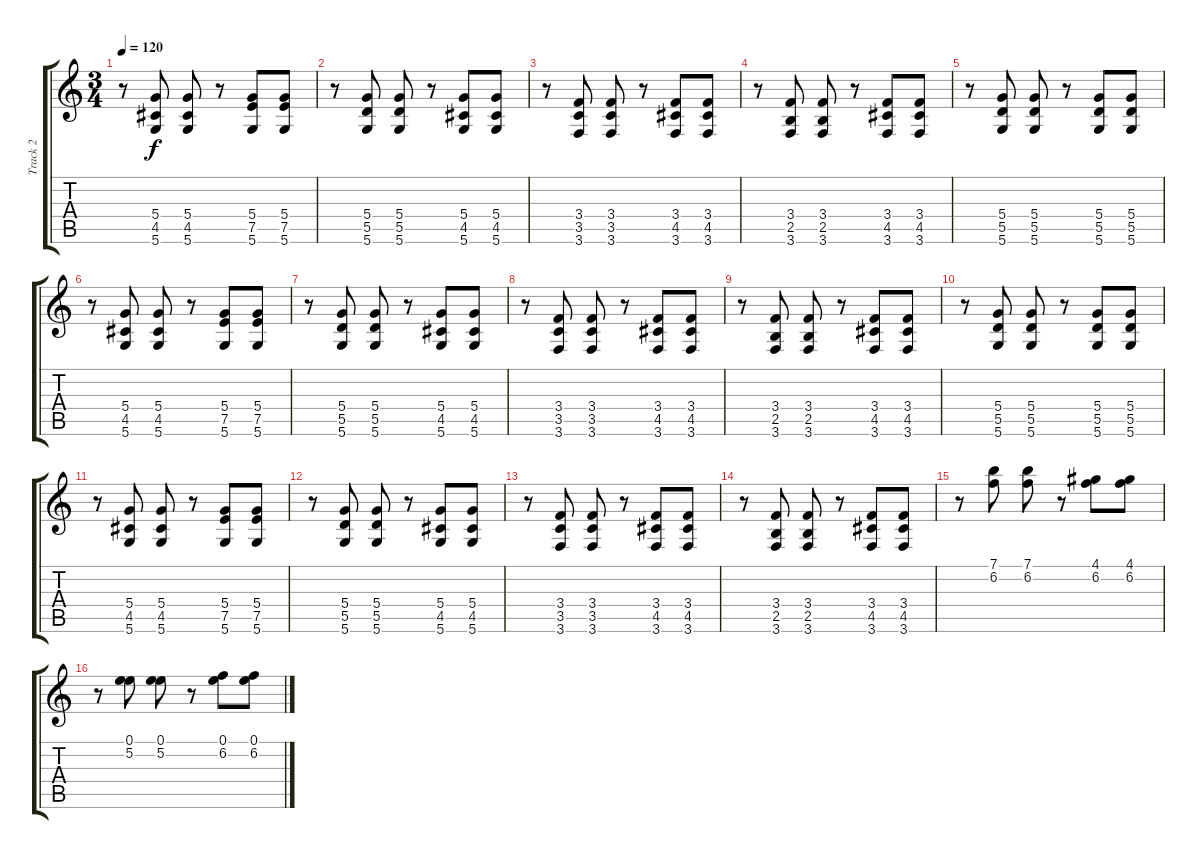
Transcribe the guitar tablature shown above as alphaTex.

\track ("Track 2" "Track 2") {instrument distortionguitar}
\staff {score tabs}
\tuning (E4 B3 G3 D3 A2 D2) {hide}
\ts (3 4)
\tempo 120
\clef g2
\ks c
r.8{dy f} (5.4 4.5 5.6).8 (5.4 4.5 5.6).8 r.8 (5.4 7.5 5.6).8 (5.4 7.5 5.6).8 |
r.8 (5.4 5.5 5.6).8 (5.4 5.5 5.6).8 r.8 (5.4 4.5 5.6).8 (5.4 4.5 5.6).8 |
r.8 (3.4 3.5 3.6).8 (3.4 3.5 3.6).8 r.8 (3.4 4.5 3.6).8 (3.4 4.5 3.6).8 |
r.8 (3.4 2.5 3.6).8 (3.4 2.5 3.6).8 r.8 (3.4 4.5 3.6).8 (3.4 4.5 3.6).8 |
r.8 (5.4 5.5 5.6).8 (5.4 5.5 5.6).8 r.8 (5.4 5.5 5.6).8 (5.4 5.5 5.6).8 |
r.8 (5.4 4.5 5.6).8 (5.4 4.5 5.6).8 r.8 (5.4 7.5 5.6).8 (5.4 7.5 5.6).8 |
r.8 (5.4 5.5 5.6).8 (5.4 5.5 5.6).8 r.8 (5.4 4.5 5.6).8 (5.4 4.5 5.6).8 |
r.8 (3.4 3.5 3.6).8 (3.4 3.5 3.6).8 r.8 (3.4 4.5 3.6).8 (3.4 4.5 3.6).8 |
r.8 (3.4 2.5 3.6).8 (3.4 2.5 3.6).8 r.8 (3.4 4.5 3.6).8 (3.4 4.5 3.6).8 |
r.8 (5.4 5.5 5.6).8 (5.4 5.5 5.6).8 r.8 (5.4 5.5 5.6).8 (5.4 5.5 5.6).8 |
r.8 (5.4 4.5 5.6).8 (5.4 4.5 5.6).8 r.8 (5.4 7.5 5.6).8 (5.4 7.5 5.6).8 |
r.8 (5.4 5.5 5.6).8 (5.4 5.5 5.6).8 r.8 (5.4 4.5 5.6).8 (5.4 4.5 5.6).8 |
r.8 (3.4 3.5 3.6).8 (3.4 3.5 3.6).8 r.8 (3.4 4.5 3.6).8 (3.4 4.5 3.6).8 |
r.8 (3.4 2.5 3.6).8 (3.4 2.5 3.6).8 r.8 (3.4 4.5 3.6).8 (3.4 4.5 3.6).8 |
r.8 (7.1 6.2).8 (7.1 6.2).8 r.8 (4.1 6.2).8 (4.1 6.2).8 |
r.8 (0.1 5.2).8 (0.1 5.2).8 r.8 (0.1 6.2).8 (0.1 6.2).8
